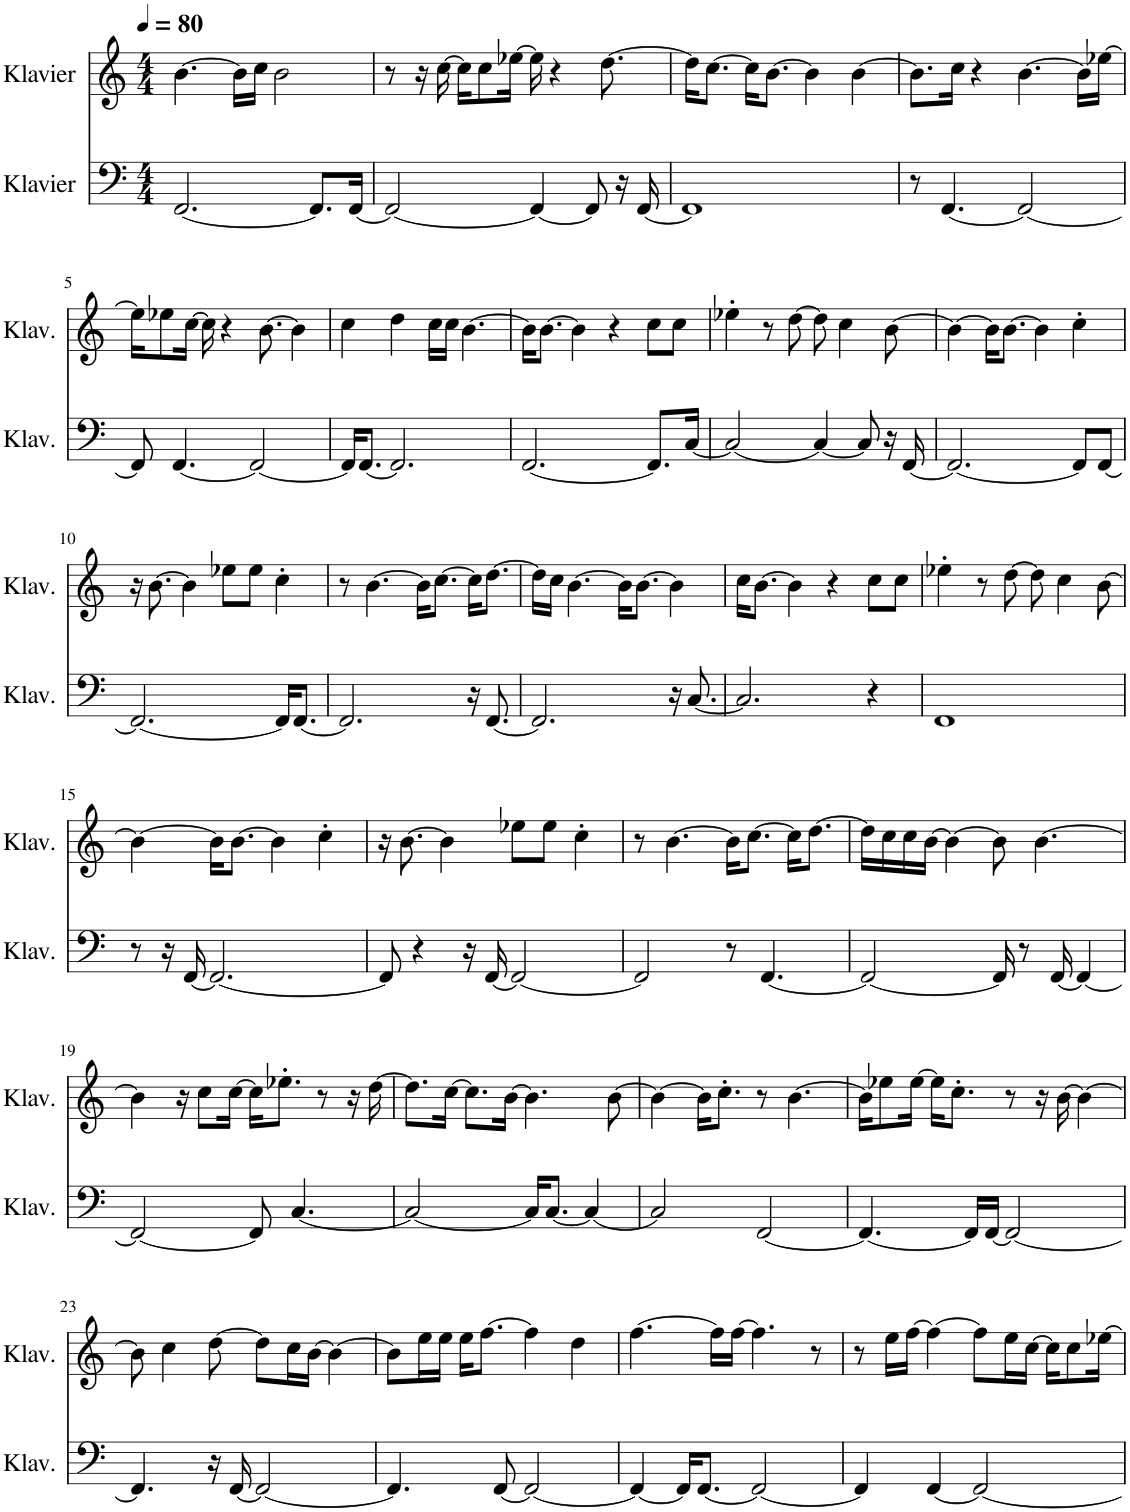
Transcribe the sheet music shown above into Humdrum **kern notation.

**kern	**kern
*part2	*part1
*staff2	*staff1
*I"Klavier	*I"Klavier
*I'Klav.	*I'Klav.
*clefF4	*clefG2
*k[]	*k[]
*M4/4	*M4/4
*MM80	*MM80
=1	=1
[2.FF/	[4.b\
.	16b\LL]
.	16cc\JJ
.	2b\
8.FF/L]	.
[16FF/Jk	.
=2	=2
2FF/_	8r
.	16r
.	[16cc\
.	16cc\KL]
.	8cc\
.	[16ee-X\Jk
4FF/_	16ee-\]
.	4r
8FF/]	.
.	[8.dd\
16r	.
[16FF/	.
=3	=3
1FF]	16dd\KL]
.	[8.cc\J
.	16cc\KL]
.	[8.b\J
.	4b\]
.	[4b\
=4	=4
8r	8.b\L]
[4.FF/	.
.	16cc\Jk
.	4r
2FF/_	[4.b\
.	16b\LL]
.	[16ee-X\JJ
!!LO:LB:g=z
=5	=5
8FF/]	16ee-\KL]
.	8ee-X\
[4.FF/	.
.	[16cc\Jk
.	16cc\]
.	4r
2FF/_	.
.	[8.b\
.	4b\]
=6	=6
16FF/KL]	4cc\
[8.FF/J	.
2.FF/]	4dd\
.	16cc\LL
.	16cc\JJ
.	[4.b\
=7	=7
[2.FF/	16b\KL]
.	[8.b\J
.	4b\]
.	4r
8.FF/L]	8cc\L
.	8cc\J
[16C/Jk	.
=8	=8
2C/_	4ee-X'\
.	8r
.	[8dd\
4C/_	8dd\]
.	4cc\
8C/]	.
16r	[8b\
[16FF/	.
=9	=9
2.FF/_	4b\_
.	16b\KL]
.	[8.b\J
.	4b\]
8FF/L]	4cc'\
[8FF/J	.
!!LO:LB:g=z
=10	=10
2.FF/_	16r
.	[8.b\
.	4b\]
.	8ee-X\L
.	8ee-\J
16FF/KL]	4cc'\
[8.FF/J	.
=11	=11
2.FF/]	8r
.	[4.b\
.	16b\KL]
.	[8.cc\J
16r	16cc\KL]
[8.FF/	[8.dd\J
=12	=12
2.FF/]	16dd\LL]
.	16cc\JJ
.	[4.b\
.	16b\KL]
.	[8.b\J
16r	4b\]
[8.C/	.
=13	=13
2.C/]	16cc\KL
.	[8.b\J
.	4b\]
.	4r
4r	8cc\L
.	8cc\J
=14	=14
1FF	4ee-X'\
.	8r
.	[8dd\
.	8dd\]
.	4cc\
.	[8b\
!!LO:LB:g=z
=15	=15
8r	4b\_
16r	.
[16FF/	.
2.FF/_	16b\KL]
.	[8.b\J
.	4b\]
.	4cc'\
=16	=16
8FF/]	16r
.	[8.b\
4r	.
.	4b\]
16r	.
[16FF/	.
2FF/_	8ee-X\L
.	8ee-\J
.	4cc'\
=17	=17
2FF/]	8r
.	[4.b\
8r	16b\KL]
.	[8.cc\J
[4.FF/	.
.	16cc\KL]
.	[8.dd\J
=18	=18
2FF/_	16dd\LL]
.	16cc\
.	16cc\
.	[16b\JJ
.	4b\_
16FF/]	8b\]
8r	.
.	[4.b\
[16FF/	.
4FF/_	.
!!LO:LB:g=z
=19	=19
2FF/_	4b\]
.	16r
.	8cc\L
.	[16cc\Jk
8FF/]	16cc\KL]
.	8.ee-X'\J
[4.C/	.
.	8r
.	16r
.	[16dd\
=20	=20
2C/_	8.dd\L]
.	[16cc\Jk
.	8.cc\L]
.	[16b\Jk
16C/KL]	4.b\]
[8.C/J	.
4C/_	.
.	[8b\
=21	=21
2C/]	4b\_
.	16b\KL]
.	8.cc'\J
[2FF/	8r
.	[4.b\
=22	=22
4.FF/_	16b\KL]
.	8ee-X\
.	[16ee-\Jk
.	16ee-\KL]
.	8.cc'\J
16FF/LL]	.
[16FF/JJ	.
2FF/_	8r
.	16r
.	[16b\
.	4b\_
!!LO:LB:g=z
=23	=23
4.FF/]	8b\]
.	4cc\
16r	[8dd\
[16FF/	.
2FF/_	8dd\L]
.	16cc\L
.	[16b\JJ
.	4b\_
=24	=24
4.FF/]	8b\L]
.	16ee\L
.	16ee\JJ
.	16ee\KL
.	[8.ff\J
[8FF/	.
2FF/_	4ff\]
.	4dd\
=25	=25
4FF/_	[4.ff\
16FF/KL]	.
[8.FF/J	.
.	16ff\LL]
.	[16ff\JJ
2FF/_	4.ff\]
.	8r
=26	=26
4FF/]	8r
.	16ee\LL
.	[16ff\JJ
[4FF/	4ff\_
2FF/_	8ff\L]
.	16ee\L
.	[16cc\JJ
.	16cc\KL]
.	8cc\
.	[16ee-X\Jk
=	=
*-	*-
